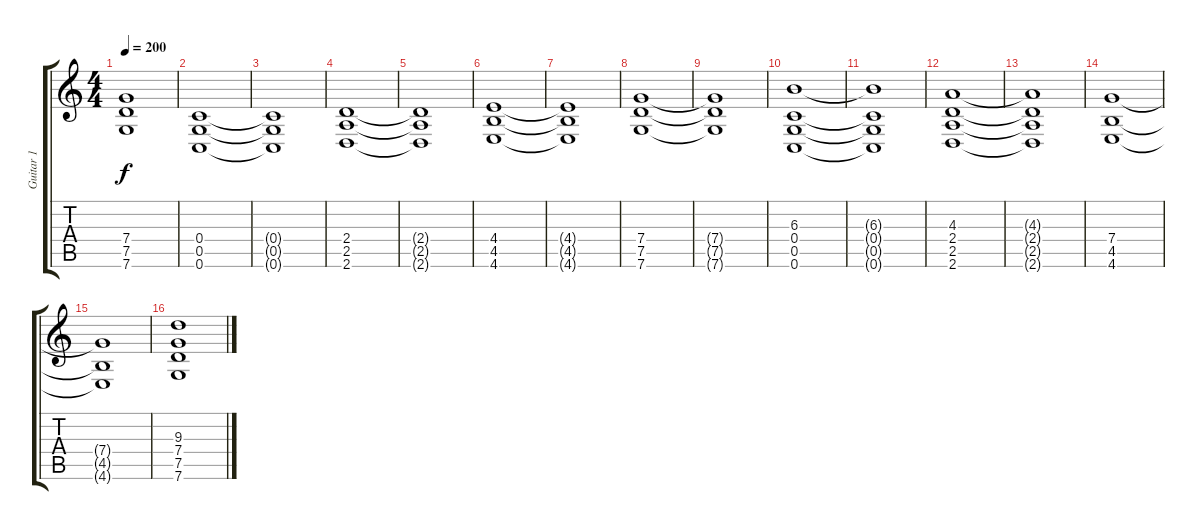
\track ("Guitar 1" "Guitar 1") {instrument distortionguitar}
\staff {score tabs}
\tuning (D4 A3 F3 C3 G2 C2) {hide}
\ts (4 4)
\tempo 200
\clef g2
\ks c
(7.4{t} 7.5{t} 7.6{t}).1{dy f} |
(0.4 0.5 0.6).1 |
(0.4{t} 0.5{t} 0.6{t}).1 |
(2.4 2.5 2.6).1 |
(2.4{t} 2.5{t} 2.6{t}).1 |
(4.4 4.5 4.6).1 |
(4.4{t} 4.5{t} 4.6{t}).1 |
(7.4 7.5 7.6).1 |
(7.4{t} 7.5{t} 7.6{t}).1 |
(6.3 0.4 0.5 0.6).1 |
(6.3{t} 0.4{t} 0.5{t} 0.6{t}).1 |
(4.3 2.4 2.5 2.6).1 |
(4.3{t} 2.4{t} 2.5{t} 2.6{t}).1 |
(7.4 4.5 4.6).1 |
(7.4{t} 4.5{t} 4.6{t}).1 |
(9.3 7.4 7.5 7.6).1
